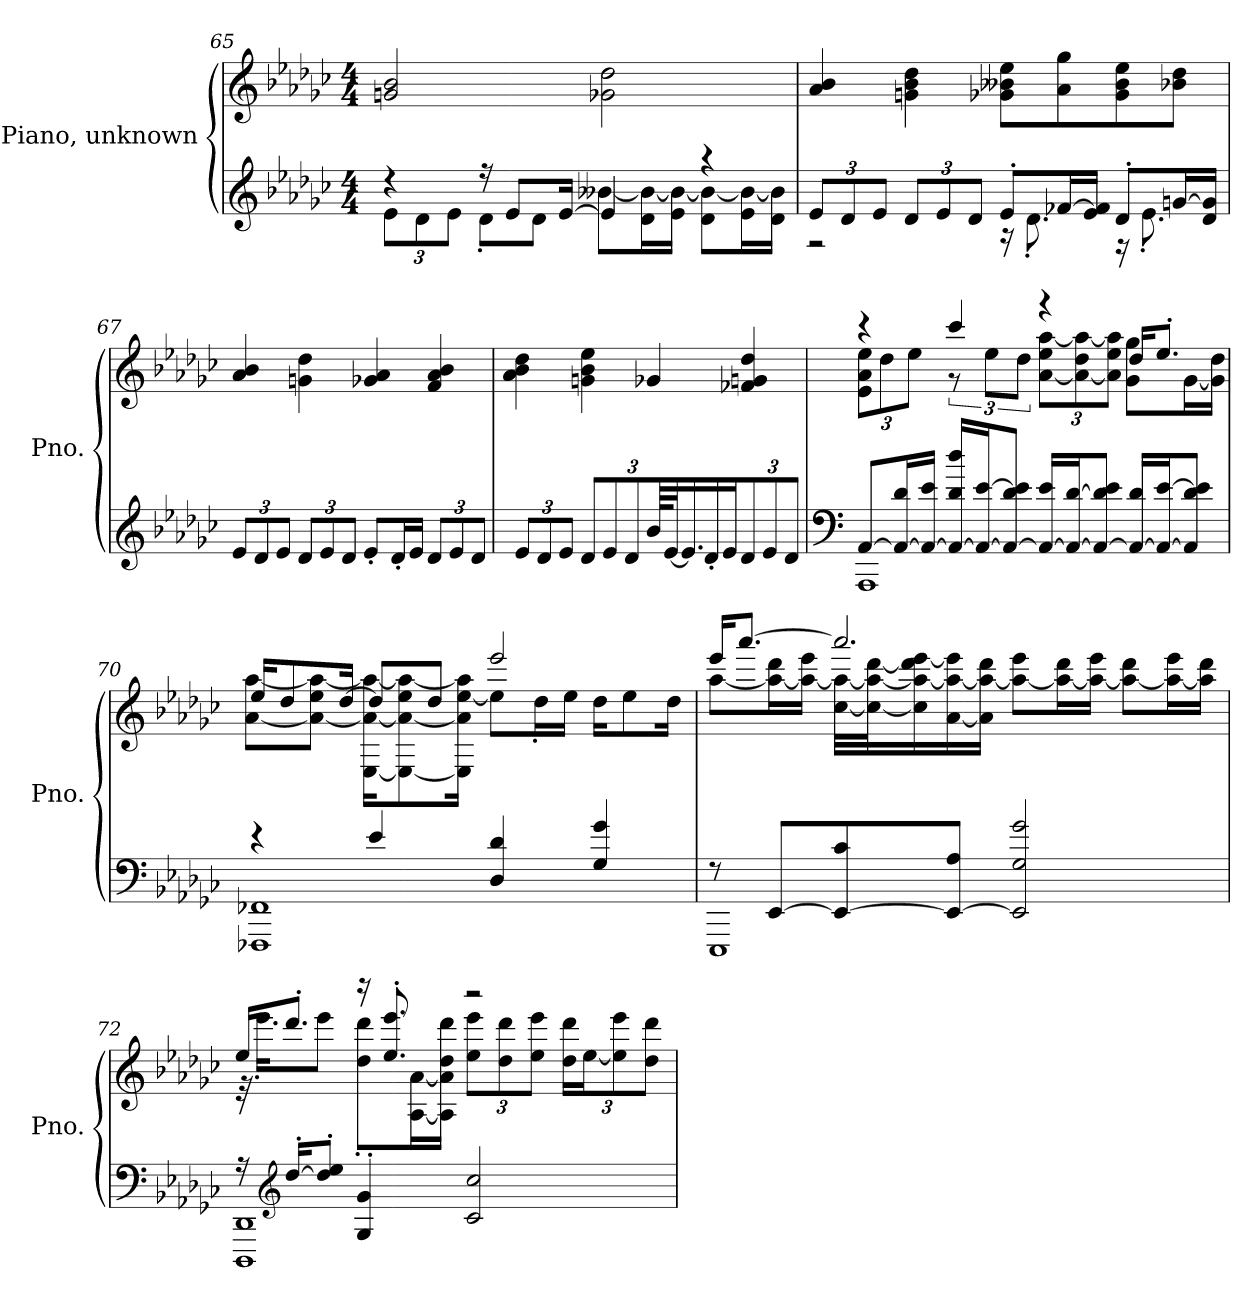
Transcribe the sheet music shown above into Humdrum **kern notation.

**kern	**kern
*part1	*part1
*staff2	*staff1
*I"Piano, unknown	*
*I'Pno.	*
*clefG2	*clefG2
*k[b-e-a-d-g-c-]	*k[b-e-a-d-g-c-]
*M4/4	*M4/4
=65	=65
*^	*
*	*Xbrackettup	*
4r	12e-\L	2gn/ 2b-/
.	12d-\	.
.	12e-\J	.
16r	8d-'\L	.
8e-/L	.	.
.	8d-\J	.
[16e-/Jk	.	.
4e-/]	[8b--X\L	2g-X\ 2dd-\
.	16d-\ 16b--\_L	.
.	16e-\ 16b--\_JJ	.
4r	8d-\ 8b--\_L	.
.	16e-\ 16b--\_L	.
.	16d-\ 16b--\]JJ	.
!!LO:LB:g=z
=66	=66	=66
12e-/L	2r	4a-/ 4b-/
12d-/	.	.
12e-/J	.	.
12d-/L	.	4gn\ 4b-\ 4dd-\
12e-/	.	.
12d-/J	.	.
8e-'/L	16r	8g-X\ 8b--X\ 8ee-\L
.	8.d-'\	.
[16f-X/L	.	8a-\ 8gg-\
16e-/ 16f-/]JJ	.	.
8d-'/L	16r	8g-\ 8b--\ 8ee-\
.	8.e-'\	.
[16gn/L	.	8b-X\ 8dd-\J
16d-/ 16g/]JJ	.	.
*v	*v	*
=67	=67
12e-/L	4a-/ 4b-/
12d-/	.
12e-/J	.
12d-/L	4gn\ 4dd-\
12e-/	.
12d-/J	.
8e-'/L	4g-X/ 4a-/
16d-'/L	.
16e-/JJ	.
12d-/L	4f/ 4a-/ 4b-/
12e-/	.
12d-/J	.
!!LO:LB:g=z
=68	=68
12e-/L	4a-\ 4b-\ 4dd-\
12d-/	.
12e-/J	.
12d-/L	4gn\ 4b-\ 4ee-\
12e-/	.
12d-/	.
96b-/KLL	4g-X/
[48e-/J	.
16.e-/]	.
16d-'/	.
16e-/J	.
12d-/	4f-X/ 4gn/ 4dd-/
12e-/	.
12d-/J	.
=69	=69
*clefF4	*
*^	*^
*	*	*	*Xbrackettup
[8AA-/L	1AAA-	4r	12e-\ 12a-\ 12ee-\L
.	.	.	12dd-\
16AA-/_ 16d-/L	.	.	.
.	.	.	12ee-\J
16AA-/_ 16e-/JJ	.	.	.
*	*	*	*brackettup
16AA-/_ 16d-/ 16dd-/LL	.	4ccc-/	12r
16AA-/_ [16e-/J	.	.	.
.	.	.	12ee-\L
8AA-/_ 8d-/ 8e-/]J	.	.	.
.	.	.	12dd-\J
*	*	*	*Xbrackettup
16AA-/_ 16e-/LL	.	4r	[12a-\ 12ee-\ [12aa-\L
16AA-/_ [16d-/J	.	.	.
.	.	.	12a-\_ 12dd-\ 12aa-\_
8AA-/_ 8d-/] 8e-/J	.	.	.
.	.	.	12a-\] 12ee-\ 12aa-\]J
16AA-/_ 16d-/LL	.	16dd-/KL	8g-\ 8gg-\L
16AA-/_ [16e-/J	.	8.ee-'/J	.
8AA-/] 8d-/ 8e-/]J	.	.	[16g-\L
.	.	.	16g-\] 16dd-\JJ
!!LO:LB:g=z	!!
=70	=70	=70	=70
4r	1FFF-X 1FF-X	16ee-/KL	[8a-\ [8aa-\L
.	.	8dd-/	.
.	.	.	8a-\_ 8ee-\ 8aa-\_J
.	.	[16dd-/Jk	.
4e-/	.	8dd-/L]	[16E-\ 16a-\_ 16aa-\_KL
.	.	.	8E-\_ 8a-\_ 8ee-\ 8aa-\_
.	.	8dd-/J	.
.	.	.	16E-\] 16a-\] [16ee-\ 16aa-\]Jk
4D-/ 4d-/	.	2eee-/	8ee-\L]
.	.	.	16dd-'\L
.	.	.	16ee-\JJ
4G-/ 4g-/	.	.	16dd-\KL
.	.	.	8ee-\
.	.	.	16dd-\Jk
=71	=71	=71	=71
8r	1EEE-	16eee-/KL	[8aa-\L
.	.	[8.aaa-/J	.
[8EE-/L	.	.	16aa-\_ 16ddd-\L
.	.	.	16aa-\_ 16eee-\JJ
8EE-/_ 8c-/	.	2.aaa-/]	[32cc-\ 32aa-\_LLL
.	.	.	32cc-\_ 32aa-\_ [32ddd-\J
.	.	.	16cc-\] 16aa-\_ 16ddd-\] [16eee-\
8EE-/_ 8A-/J	.	.	[16a-\ 16aa-\_ 16eee-\]
.	.	.	16a-\] 16aa-\_ 16ddd-\JJ
2EE-/] 2G-/ 2g-/	.	.	8aa-\_ 8eee-\L
.	.	.	16aa-\_ 16ddd-\L
.	.	.	16aa-\_ 16eee-\JJ
.	.	.	8aa-\_ 8ddd-\L
.	.	.	16aa-\_ 16eee-\L
.	.	.	16aa-\] 16ddd-\JJ
!!LO:LB:g=z	!!
=72	=72	=72	=72
16r	1DDD- 1DD-	16ee-/KL	32r
.	.	.	16.eee-'\KL
*clefG2	*	*	*
[16dd-'/KL	.	8.ddd-'/J	.
8dd-/]' 8ee-/'J	.	.	8eee-\J
4G-/' 4g-/'	.	16r	8dd-\' 8ddd-\'L
.	.	8.ee-/' 8.eee-/'	.
.	.	.	[16A-\ [16a-\L
.	.	.	16A-\] 16a-\] 16dd-\ 16ddd-\JJ
2c-/ 2cc-/	.	2r	12ee-\ 12eee-\L
.	.	.	12dd-\ 12ddd-\
.	.	.	12ee-\ 12eee-\J
.	.	.	24dd-\ 24ddd-\LL
.	.	.	[24ee-\J
.	.	.	12ee-\] 12eee-\
.	.	.	12dd-\ 12ddd-\J
*v	*v	*	*
*	*v	*v
=	=
*-	*-
